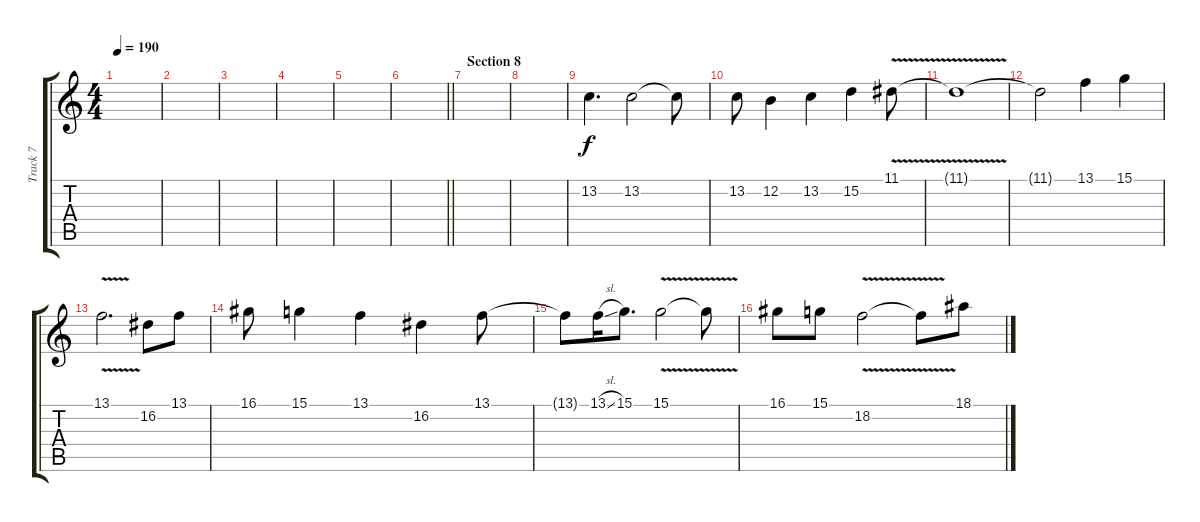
\track ("Track 7" "Track 7") {instrument accordion}
\staff {score tabs}
\tuning (E4 B3 G3 D3 A2 E2) {hide}
\ts (4 4)
\tempo 190
\clef g2
\ks c
|
|
|
|
|
\barLineRight lightlight
|
\section ("" "Section 8")
|
|
13.2.4{d} 13.2.2 13.2{t}.8 |
13.2.8 12.2.4 13.2.4 15.2.4 11.1{v}.8 |
11.1{t}.1 |
11.1{t}.2 13.1.4 15.1.4 |
13.1{v}.2{d} 16.2.8 13.1.8 |
16.1.8 15.1.4 13.1.4 16.2.4 13.1.8 |
13.1{t}.8 13.1{sl}.16 15.1.8{d} 15.1{v}.2 15.1{t}.8 |
16.1.8 15.1.8 18.2{v}.2 18.2{t}.8 18.1.8
